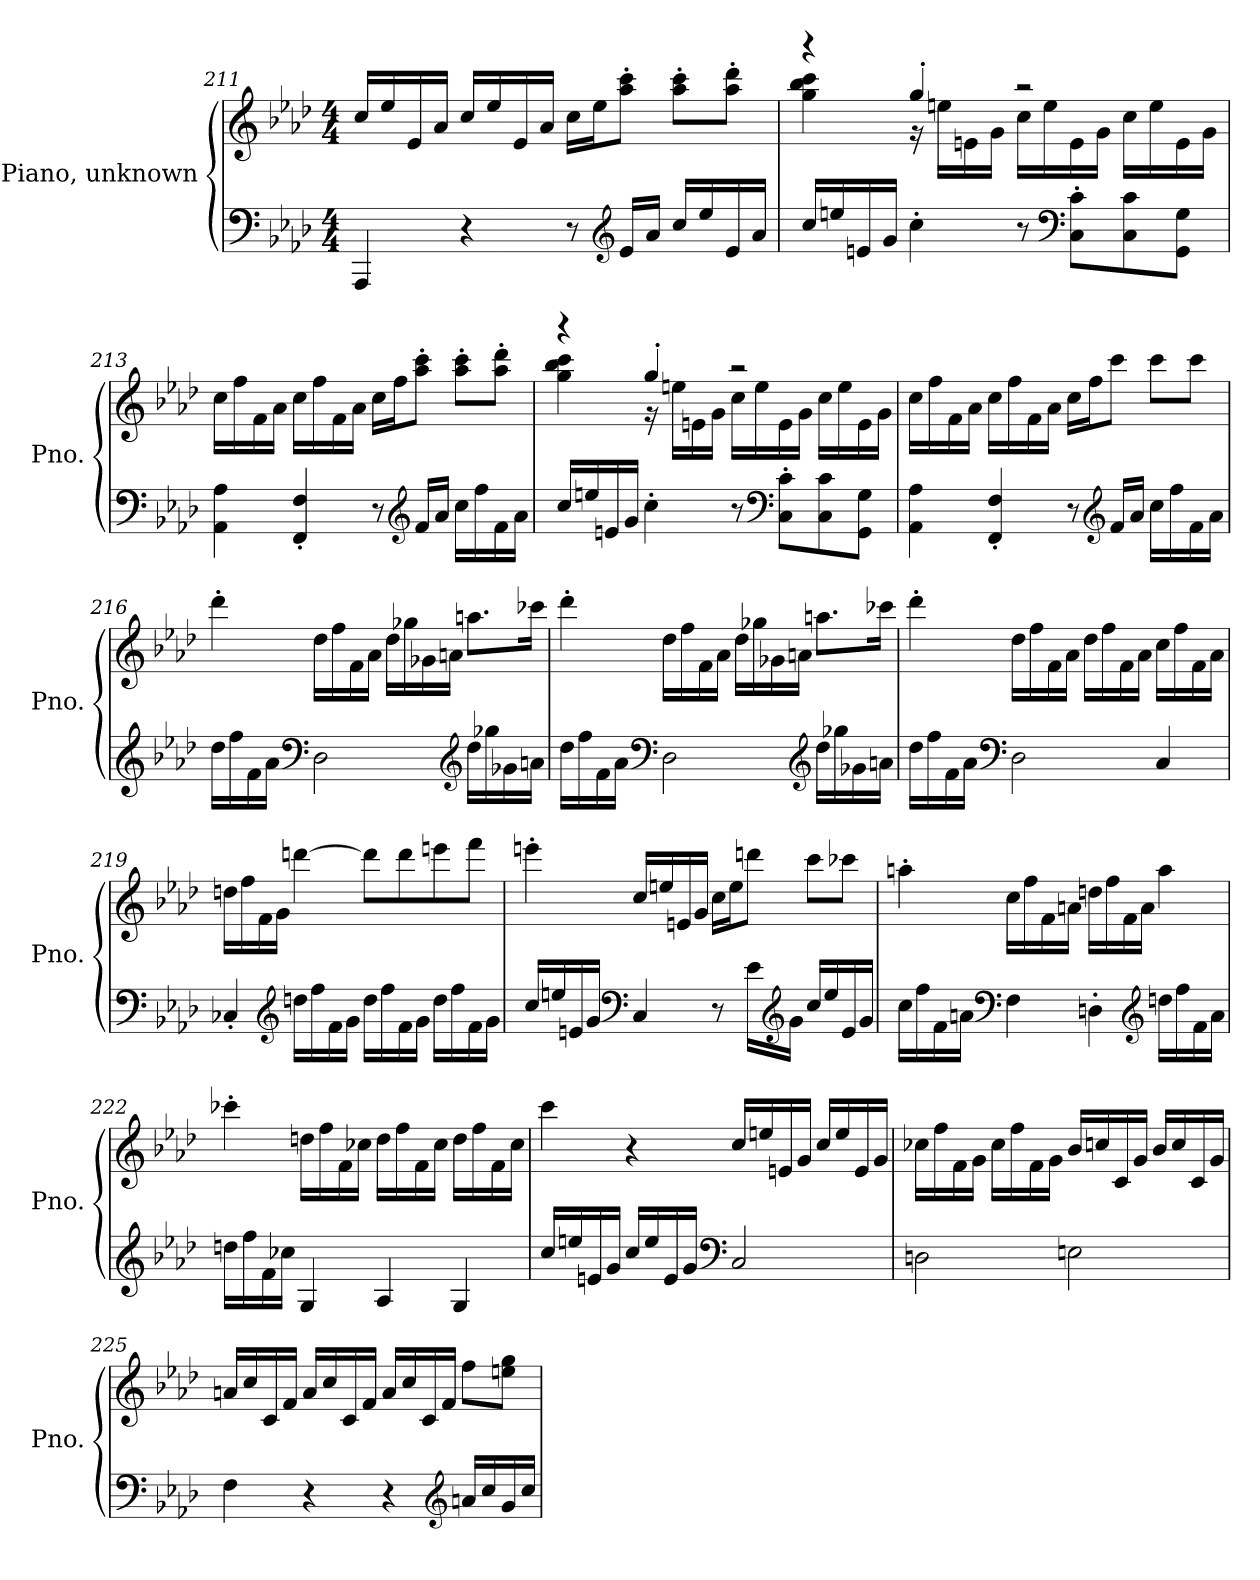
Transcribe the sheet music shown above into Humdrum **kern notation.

**kern	**kern
*part1	*part1
*staff2	*staff1
*I"Piano, unknown	*
*I'Pno.	*
!!LO:LB:g=z
*clefF4	*clefG2
*k[b-e-a-d-]	*k[b-e-a-d-]
*M4/4	*M4/4
=211	=211
4AAA-/	16cc/LL
.	16ee-/
.	16e-/
.	16a-/JJ
4r	16cc/LL
.	16ee-/
.	16e-/
.	16a-/JJ
8r	16cc\LL
.	16ee-\J
*clefG2	*
16e-/LL	8aa-\' 8ccc\'J
16a-/JJ	.
16cc/LL	8aa-\' 8ccc\'L
16ee-/	.
16e-/	8aa-\' 8ddd-\'J
16a-/JJ	.
=212	=212
*	*^
16cc/LL	4r	4gg\ 4bb-\ 4ccc\
16een/	.	.
16en/	.	.
16g/JJ	.	.
4cc'\	4gg'/	16r
.	.	16een\LL
.	.	16en\
.	.	16g\JJ
8r	2r	16cc\LL
.	.	16ee\
*clefF4	*	*
8C\' 8c\'L	.	16e\
.	.	16g\JJ
8C\ 8c\	.	16cc\LL
.	.	16ee\
8GG\ 8G\J	.	16e\
.	.	16g\JJ
*	*v	*v
!!LO:LB:g=z
=213	=213
4AA-\ 4A-\	16cc\LL
.	16ff\
.	16f\
.	16a-\JJ
4FF/' 4F/'	16cc\LL
.	16ff\
.	16f\
.	16a-\JJ
8r	16cc\LL
.	16ff\J
*clefG2	*
16f/LL	8aa-\' 8ccc\'J
16a-/JJ	.
16cc\LL	8aa-\' 8ccc\'L
16ff\	.
16f\	8aa-\' 8ddd-\'J
16a-\JJ	.
=214	=214
*	*^
16cc/LL	4r	4gg\ 4bb-\ 4ccc\
16een/	.	.
16en/	.	.
16g/JJ	.	.
4cc'\	4gg'/	16r
.	.	16een\LL
.	.	16en\
.	.	16g\JJ
8r	2r	16cc\LL
.	.	16ee\
*clefF4	*	*
8C\' 8c\'L	.	16e\
.	.	16g\JJ
8C\ 8c\	.	16cc\LL
.	.	16ee\
8GG\ 8G\J	.	16e\
.	.	16g\JJ
*	*v	*v
!!LO:LB:g=z
=215	=215
4AA-\ 4A-\	16cc\LL
.	16ff\
.	16f\
.	16a-\JJ
4FF/' 4F/'	16cc\LL
.	16ff\
.	16f\
.	16a-\JJ
8r	16cc\LL
.	16ff\J
*clefG2	*
16f/LL	8ccc\J
16a-/JJ	.
16cc\LL	8ccc\L
16ff\	.
16f\	8ccc\J
16a-\JJ	.
=216	=216
16dd-\LL	4ddd-'\
16ff\	.
16f\	.
16a-\JJ	.
*clefF4	*
2D-\	16dd-\LL
.	16ff\
.	16f\
.	16a-\JJ
.	16dd-\LL
.	16gg-X\
.	16g-X\
.	16an\JJ
*clefG2	*
16dd-\LL	8.aan\L
16gg-X\	.
16g-X\	.
16an\JJ	16ccc-X\Jk
!!LO:LB:g=z
=217	=217
16dd-\LL	4ddd-'\
16ff\	.
16f\	.
16a-\JJ	.
*clefF4	*
2D-\	16dd-\LL
.	16ff\
.	16f\
.	16a-\JJ
.	16dd-\LL
.	16gg-X\
.	16g-X\
.	16an\JJ
*clefG2	*
16dd-\LL	8.aan\L
16gg-X\	.
16g-X\	.
16an\JJ	16ccc-X\Jk
=218	=218
16dd-\LL	4ddd-'\
16ff\	.
16f\	.
16a-\JJ	.
*clefF4	*
2D-\	16dd-\LL
.	16ff\
.	16f\
.	16a-\JJ
.	16dd-\LL
.	16ff\
.	16f\
.	16a-\JJ
4C/	16cc\LL
.	16ff\
.	16f\
.	16a-\JJ
!!LO:PB:g=z
=219	=219
4C-X'/	16ddn\LL
.	16ff\
.	16f\
.	16g\JJ
*clefG2	*
16ddn\LL	[4dddn\
16ff\	.
16f\	.
16g\JJ	.
16dd\LL	8ddd\L]
16ff\	.
16f\	8ddd\
16g\JJ	.
16dd\LL	8eeen\
16ff\	.
16f\	8fff\J
16g\JJ	.
=220	=220
16cc/LL	4eeen'\
16een/	.
16en/	.
16g/JJ	.
*clefF4	*
4C/	16cc/LL
.	16een/
.	16en/
.	16g/JJ
8r	16cc\LL
.	16ee\J
16e\LL	8dddn\J
*clefG2	*
16g\JJ	.
16cc/LL	8ccc\L
16ee/	.
16e/	8ccc-X\J
16g/JJ	.
!!LO:LB:g=z
=221	=221
16cc\LL	4aan'\
16ff\	.
16f\	.
16an\JJ	.
*clefF4	*
4F\	16cc\LL
.	16ff\
.	16f\
.	16an\JJ
4Dn'\	16ddn\LL
.	16ff\
.	16f\
.	16a\JJ
*clefG2	*
16ddn\LL	4aa\
16ff\	.
16f\	.
16a\JJ	.
=222	=222
16ddn\LL	4ccc-X'\
16ff\	.
16f\	.
16cc-X\JJ	.
4G/	16ddn\LL
.	16ff\
.	16f\
.	16cc-X\JJ
4A-/	16dd\LL
.	16ff\
.	16f\
.	16cc-\JJ
4G/	16dd\LL
.	16ff\
.	16f\
.	16cc-\JJ
!!LO:LB:g=z
=223	=223
16cc/LL	4ccc\
16een/	.
16en/	.
16g/JJ	.
16cc/LL	4r
16ee/	.
16e/	.
16g/JJ	.
*clefF4	*
2C/	16cc/LL
.	16een/
.	16en/
.	16g/JJ
.	16cc/LL
.	16ee/
.	16e/
.	16g/JJ
=224	=224
2Dn\	16cc-X\LL
.	16ff\
.	16f\
.	16g\JJ
.	16cc-\LL
.	16ff\
.	16f\
.	16g\JJ
2En\	16b-/LL
.	16ccn/
.	16c/
.	16g/JJ
.	16b-/LL
.	16cc/
.	16c/
.	16g/JJ
!!LO:LB:g=z
=225	=225
4F\	16an/LL
.	16cc/
.	16c/
.	16f/JJ
4r	16a/LL
.	16cc/
.	16c/
.	16f/JJ
4r	16a/LL
.	16cc/
.	16c/
.	16f/JJ
*clefG2	*
16an/LL	8ff\L
16cc/	.
16g/	8een\ 8gg\J
16cc/JJ	.
=	=
*-	*-
